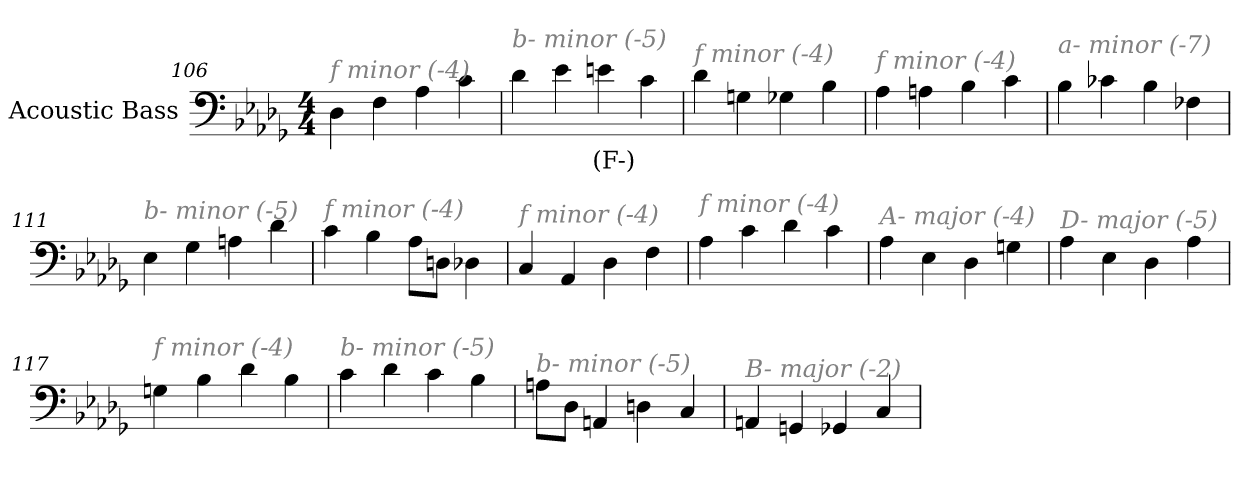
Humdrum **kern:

**kern	**text
*part1	*part1
*staff1	*staff1
*I"Acoustic Bass	*
*clefF4	*
*ITrd7c12	*
*k[b-e-a-d-g-]	*
*D-:	*
*M4/4	*
=106	=106
!LO:TX:i:color=#808080:t=f minor (-4)	!
4DD-	.
4FF	.
4AA-	.
4C	.
=107	=107
!LO:TX:i:color=#808080:t=b- minor (-5)	!
4D-	.
4E-	.
4Eni	(F-)
4C	.
=108	=108
!LO:TX:i:color=#808080:t=f minor (-4)	!
4D-	.
4GGn	.
4GG-X	.
4BB-	.
=109	=109
!LO:TX:i:color=#808080:t=f minor (-4)	!
4AA-	.
4AAn	.
4BB-	.
4C	.
=110	=110
!LO:TX:i:color=#808080:t=a- minor (-7)	!
4BB-	.
4C-X	.
4BB-	.
4FF-X	.
=111	=111
!LO:TX:i:color=#808080:t=b- minor (-5)	!
4EE-	.
4GG-	.
4AAn	.
4D-	.
=112	=112
!LO:TX:i:color=#808080:t=f minor (-4)	!
4C	.
4BB-	.
8AA-L	.
8DDnJ	.
4DD-X	.
=113	=113
!LO:TX:i:color=#808080:t=f minor (-4)	!
4CC	.
4AAA-	.
4DD-	.
4FF	.
=114	=114
!LO:TX:i:color=#808080:t=f minor (-4)	!
4AA-	.
4C	.
4D-	.
4C	.
=115	=115
!LO:TX:i:color=#808080:t=A- major (-4)	!
4AA-	.
4EE-	.
4DD-	.
4GGn	.
=116	=116
!LO:TX:i:color=#808080:t=D- major (-5)	!
4AA-	.
4EE-	.
4DD-	.
4AA-	.
=117	=117
!LO:TX:i:color=#808080:t=f minor (-4)	!
4GGn	.
4BB-	.
4D-	.
4BB-	.
=118	=118
!LO:TX:i:color=#808080:t=b- minor (-5)	!
4C	.
4D-	.
4C	.
4BB-	.
=119	=119
!LO:TX:i:color=#808080:t=b- minor (-5)	!
8AAnL	.
8DD-J	.
4AAAn	.
4DDn	.
4CC	.
=120	=120
!LO:TX:i:color=#808080:t=B- major (-2)	!
4AAAn	.
4GGGn	.
4GGG-X	.
4CC	.
=	=
*-	*-
